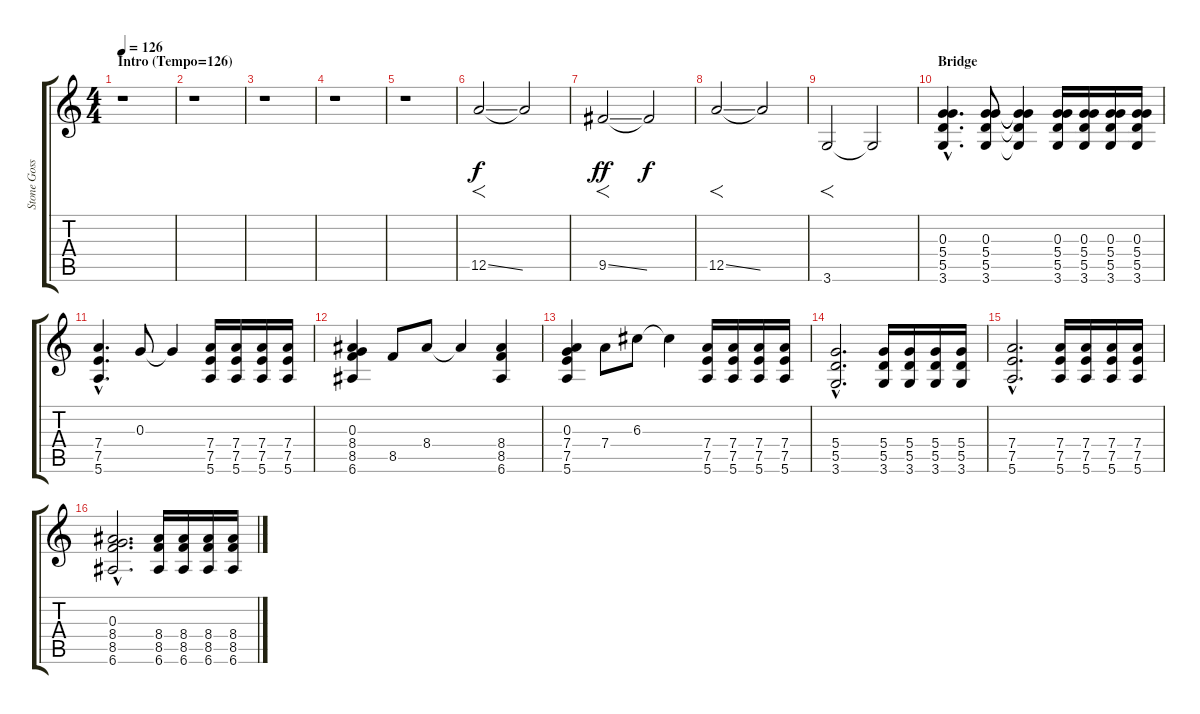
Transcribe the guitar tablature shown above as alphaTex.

\track ("Stone Gossard - Guitar 2" "Stone Goss") {instrument distortionguitar}
\staff {score tabs}
\tuning (E4 B3 G3 D3 A2 E2) {hide}
\ts (4 4)
\section ("" "Intro (Tempo=126)")
\tempo 126
\clef g2
\ks c
r.1{dy f instrument distortionguitar} |
r.1 |
r.1 |
r.1 |
r.1 |
12.5{ss}.2{f} 12.5{t}.2 |
9.5{ss}.2{f dy ff} 9.5{t}.2{dy f} |
12.5{ss}.2{f} 12.5{t}.2 |
3.6.2{f} 3.6{t}.2 |
\section ("" "Bridge")
(0.3{hac} 5.4{hac} 5.5{hac} 3.6{hac}).4{d} (0.3 5.4 5.5 3.6).8 (0.3{t} 5.4{t} 5.5{t} 3.6{t}).4 (0.3 5.4 5.5 3.6).16 (0.3 5.4 5.5 3.6).16 (0.3 5.4 5.5 3.6).16 (0.3 5.4 5.5 3.6).16 |
(7.4{hac} 7.5{hac} 5.6{hac}).4{d} 0.3.8 0.3{t}.4 (7.4 7.5 5.6).16 (7.4 7.5 5.6).16 (7.4 7.5 5.6).16 (7.4 7.5 5.6).16 |
(0.3 8.4 8.5 6.6).4 8.5.8 8.4.8 8.4{t}.4 (8.4 8.5 6.6).4 |
(0.3 7.4 7.5 5.6).4 7.4.8 6.3.8 6.3{t}.4 (7.4 7.5 5.6).16 (7.4 7.5 5.6).16 (7.4 7.5 5.6).16 (7.4 7.5 5.6).16 |
(5.4{hac} 5.5{hac} 3.6{hac}).2{d} (5.4 5.5 3.6).16 (5.4 5.5 3.6).16 (5.4 5.5 3.6).16 (5.4 5.5 3.6).16 |
(7.4{hac} 7.5{hac} 5.6{hac}).2{d} (7.4 7.5 5.6).16 (7.4 7.5 5.6).16 (7.4 7.5 5.6).16 (7.4 7.5 5.6).16 |
(0.3{hac} 8.4{hac} 8.5{hac} 6.6{hac}).2{d} (8.4 8.5 6.6).16 (8.4 8.5 6.6).16 (8.4 8.5 6.6).16 (8.4 8.5 6.6).16
